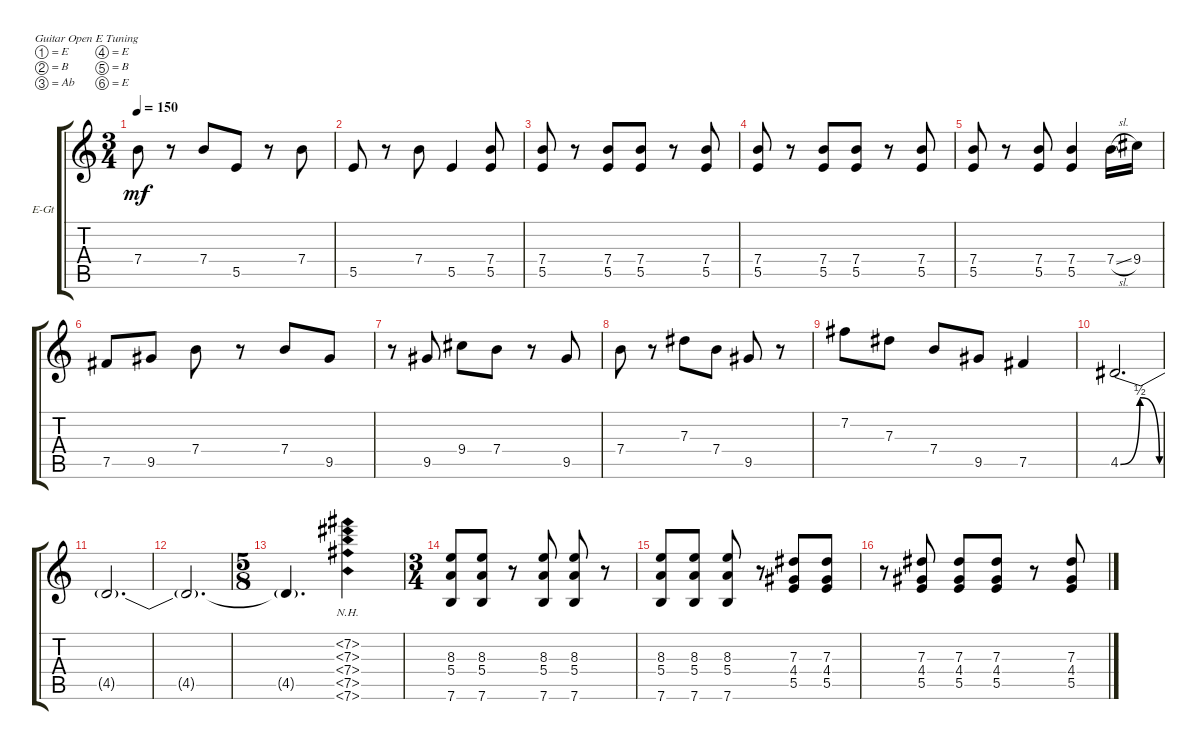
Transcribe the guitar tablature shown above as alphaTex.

\defaultSystemsLayout 4
\bracketExtendMode groupsimilarinstruments
\firstSystemTrackNameOrientation horizontal
\otherSystemsTrackNameOrientation horizontal
\track ("Electric Guitar" "E-Gt") {instrument electricguitarclean}
\staff {score tabs}
\tuning (E4 B3 Ab3 E3 B2 E2)
\ts (3 4)
\tempo 150
\clef g2
\ks c
7.4.8{dy mf} r.8 7.4.8 5.5.8 r.8 7.4.8 |
5.5.8 r.8 7.4.8 5.5.4 (5.5 7.4).8 |
(7.4 5.5).8 r.8 (5.5 7.4).8 (5.5 7.4).8 r.8 (5.5 7.4).8 |
(7.4 5.5).8 r.8 (5.5 7.4).8 (5.5 7.4).8 r.8 (5.5 7.4).8 |
(7.4 5.5).8 r.8 (5.5 7.4).8 (5.5 7.4).4 7.4{sl}.16 9.4.16 |
7.5.8 9.5.8 7.4.8 r.8 7.4.8 9.5.8 |
r.8 9.5.8 9.4.8 7.4.8 r.8 9.5.8 |
7.4.8 r.8 7.3.8 7.4.8 9.5.8 r.8 |
7.2.8 7.3.8 7.4.8 9.5.8 7.5.4 |
4.5{be (bendrelease 0 0 16.2 2 20.4 2 35.4 0)}.2{d} |
4.5{t}.2{d} |
4.5{t}.2{d} |
\ts (5 8)
4.5{t}.4{d} (7.4{nh} 7.3{nh} 7.2{nh} 7.5{nh} 7.6{nh}).4 |
\ts (3 4)
(7.6 5.4 8.3).8 (7.6 5.4 8.3).8 r.8 (7.6 5.4 8.3).8 (7.6 5.4 8.3).8 r.8 |
(7.6 5.4 8.3).8 (7.6 5.4 8.3).8 (7.6 5.4 8.3).8 r.8 (4.4 7.3 5.5).8 (4.4 7.3 5.5).8 |
r.8 (4.4 7.3 5.5).8 (4.4 7.3 5.5).8 (4.4 7.3 5.5).8 r.8 (4.4 7.3 5.5).8
